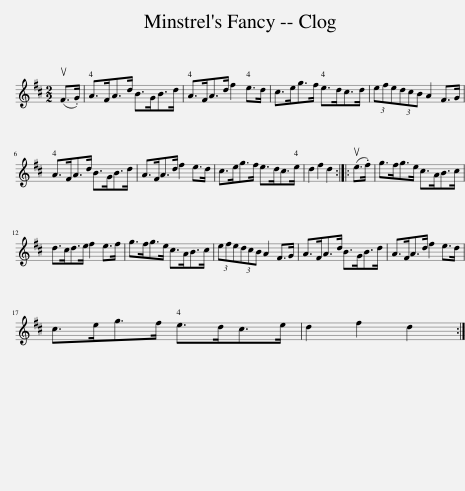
X:1
L:1/8
M:2/2
I:linebreak $
K:D
V:1 treble
V:1
 (uF>.G) | A>FA>d B>GB>d | A>FA>d f2 e>d | c>eg>f e>dc>d | (3efe(3dcB A2 F>G |$ %5
 A>FA>d B>GB>d | A>FA>d f2 e>d | c>eg>f e>dc>e | d2 f2 d2 :: (ue>.f) | %10
 g>fg>e c>AB>c |$ d>cd>e f2 e>f | g>fg>e c>AB>c | (3efe(3dcB A2 F>G | A>FA>d B>GB>d | %15
 A>FA>d f2 e>d |$ c>eg>f e>dc>e | d2 f2 d2 :| %18
